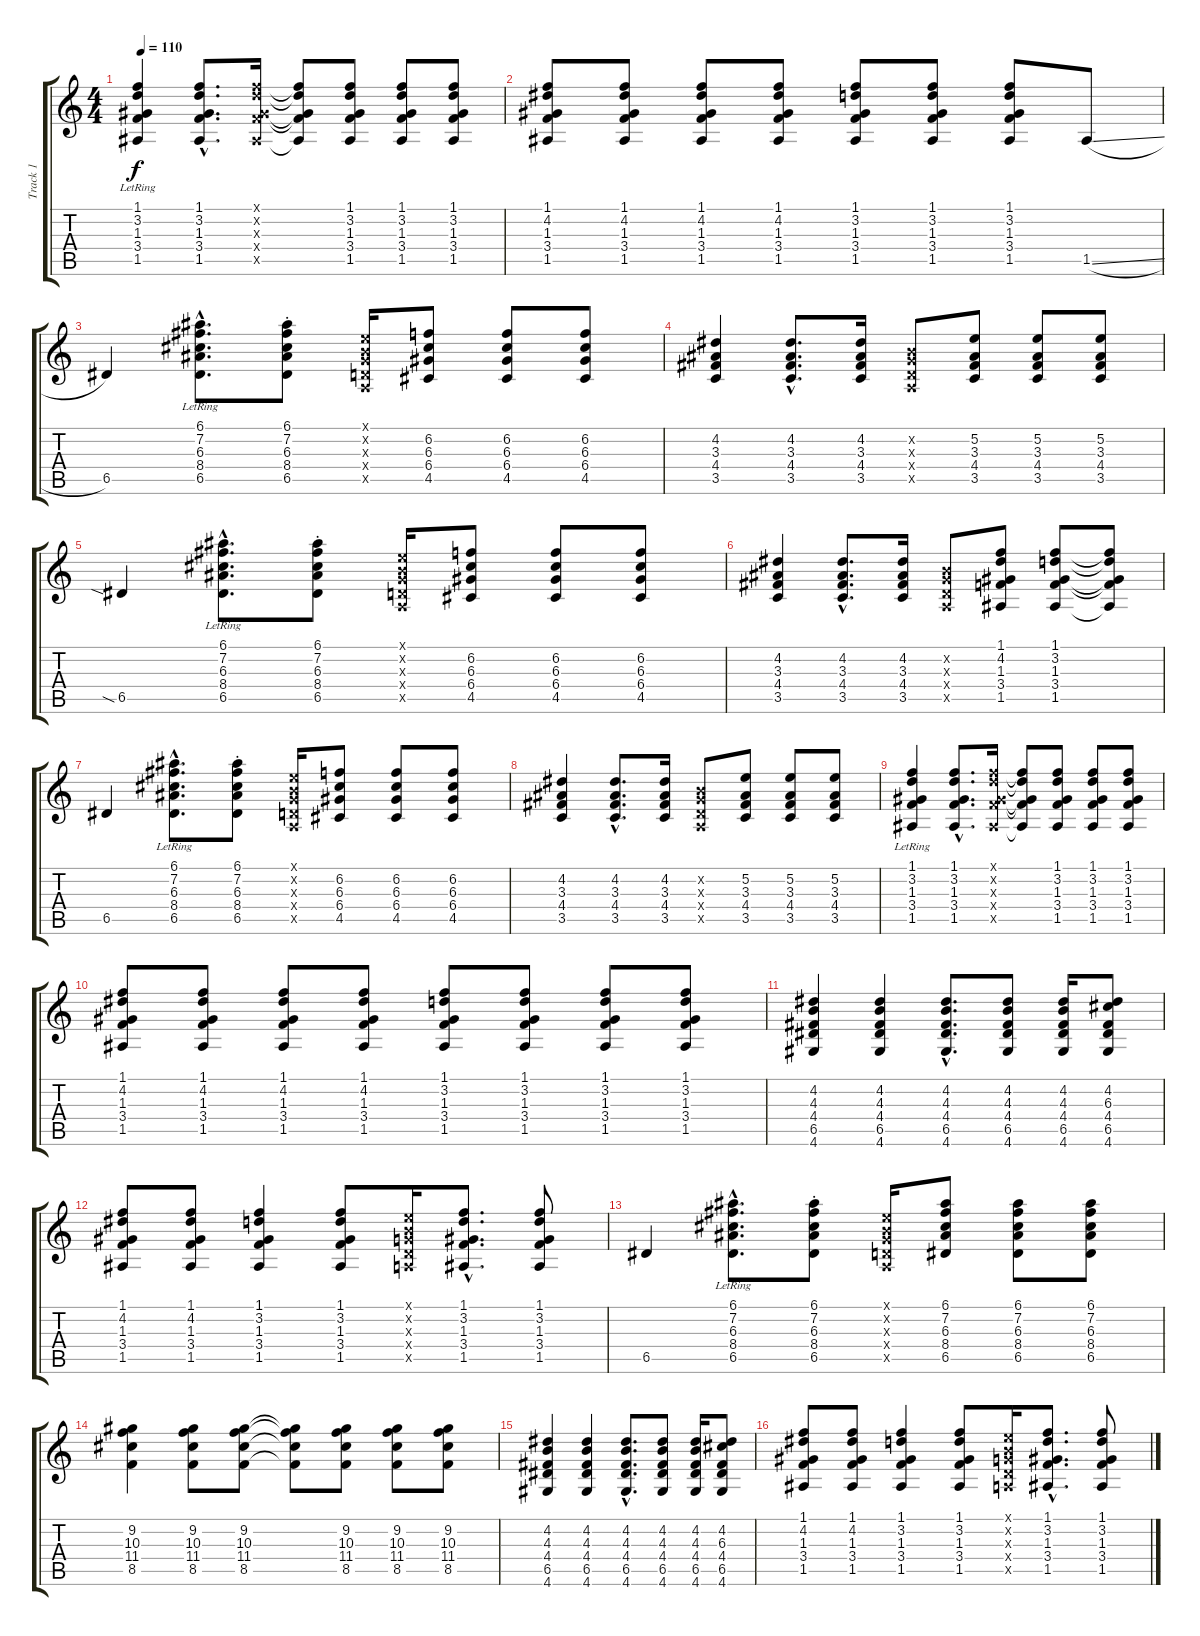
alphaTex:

\track ("Track 1" "Track 1") {instrument acousticguitarsteel}
\staff {score tabs}
\tuning (E4 B3 G3 D3 A2 E2) {hide}
\ts (4 4)
\tempo 110
\clef g2
\ks c
(1.1{lr} 3.2{lr} 1.3{lr} 3.4{lr} 1.5{lr}).4{dy f instrument acousticguitarsteel} (1.1{hac} 3.2{hac} 1.3{hac} 3.4{hac} 1.5{hac}).8{d} (1.1{x} 3.2{x} 1.3{x} 3.4{x} 1.5{x}).16 (1.1{t} 3.2{t} 1.3{t} 3.4{t} 1.5{t}).8 (1.1 3.2 1.3 3.4 1.5).8 (1.1 3.2 1.3 3.4 1.5).8 (1.1 3.2 1.3 3.4 1.5).8 |
(1.1 4.2 1.3 3.4 1.5).8 (1.1 4.2 1.3 3.4 1.5).8 (1.1 4.2 1.3 3.4 1.5).8 (1.1 4.2 1.3 3.4 1.5).8 (1.1 3.2 1.3 3.4 1.5).8 (1.1 3.2 1.3 3.4 1.5).8 (1.1 3.2 1.3 3.4 1.5).8 1.5{sl}.8 |
6.5.4 (6.1{hac lr} 7.2{hac lr} 6.3{hac lr} 8.4{hac lr} 6.5{hac lr}).8{d} (6.1{st} 7.2{st} 6.3{st} 8.4{st} 6.5{st}).8 (0.1{x} 0.2{x} 0.3{x} 0.4{x} 0.5{x}).16 (6.2 6.3 6.4 4.5).8 (6.2 6.3 6.4 4.5).8 (6.2 6.3 6.4 4.5).8 |
(4.2 3.3 4.4 3.5).4 (4.2{hac} 3.3{hac} 4.4{hac} 3.5{hac}).8{d} (4.2 3.3 4.4 3.5).16 (0.2{x} 0.3{x} 0.4{x} 0.5{x}).8 (5.2 3.3 4.4 3.5).8 (5.2 3.3 4.4 3.5).8 (5.2 3.3 4.4 3.5).8 |
6.5{sia}.4 (6.1{hac lr} 7.2{hac lr} 6.3{hac lr} 8.4{hac lr} 6.5{hac lr}).8{d} (6.1{st} 7.2{st} 6.3{st} 8.4{st} 6.5{st}).8 (0.1{x} 0.2{x} 0.3{x} 0.4{x} 0.5{x}).16 (6.2 6.3 6.4 4.5).8 (6.2 6.3 6.4 4.5).8 (6.2 6.3 6.4 4.5).8 |
(4.2 3.3 4.4 3.5).4 (4.2{hac} 3.3{hac} 4.4{hac} 3.5{hac}).8{d} (4.2 3.3 4.4 3.5).16 (0.2{x} 0.3{x} 0.4{x} 0.5{x}).8 (1.1 4.2 1.3 3.4 1.5).8 (1.1 3.2 1.3 3.4 1.5).8 (1.1{t} 3.2{t} 1.3{t} 3.4{t} 1.5{t}).8 |
6.5.4 (6.1{hac lr} 7.2{hac lr} 6.3{hac lr} 8.4{hac lr} 6.5{hac lr}).8{d} (6.1{st} 7.2{st} 6.3{st} 8.4{st} 6.5{st}).8 (0.1{x} 0.2{x} 0.3{x} 0.4{x} 0.5{x}).16 (6.2 6.3 6.4 4.5).8 (6.2 6.3 6.4 4.5).8 (6.2 6.3 6.4 4.5).8 |
(4.2 3.3 4.4 3.5).4 (4.2{hac} 3.3{hac} 4.4{hac} 3.5{hac}).8{d} (4.2 3.3 4.4 3.5).16 (0.2{x} 0.3{x} 0.4{x} 0.5{x}).8 (5.2 3.3 4.4 3.5).8 (5.2 3.3 4.4 3.5).8 (5.2 3.3 4.4 3.5).8 |
(1.1{lr} 3.2{lr} 1.3{lr} 3.4{lr} 1.5{lr}).4 (1.1{hac} 3.2{hac} 1.3{hac} 3.4{hac} 1.5{hac}).8{d} (1.1{x} 3.2{x} 1.3{x} 3.4{x} 1.5{x}).16 (1.1{t} 3.2{t} 1.3{t} 3.4{t} 1.5{t}).8 (1.1 3.2 1.3 3.4 1.5).8 (1.1 3.2 1.3 3.4 1.5).8 (1.1 3.2 1.3 3.4 1.5).8 |
(1.1 4.2 1.3 3.4 1.5).8 (1.1 4.2 1.3 3.4 1.5).8 (1.1 4.2 1.3 3.4 1.5).8 (1.1 4.2 1.3 3.4 1.5).8 (1.1 3.2 1.3 3.4 1.5).8 (1.1 3.2 1.3 3.4 1.5).8 (1.1 3.2 1.3 3.4 1.5).8 (1.1 3.2 1.3 3.4 1.5).8 |
(4.2 4.3 4.4 6.5 4.6).4 (4.2 4.3 4.4 6.5 4.6).4 (4.2{hac} 4.3{hac} 4.4{hac} 6.5{hac} 4.6{hac}).8{d} (4.2 4.3 4.4 6.5 4.6).8 (4.2 4.3 4.4 6.5 4.6).16 (4.2 6.3 4.4 6.5 4.6).8 |
(1.1 4.2 1.3 3.4 1.5).8 (1.1 4.2 1.3 3.4 1.5).8 (1.1 3.2 1.3 3.4 1.5).4 (1.1 3.2 1.3 3.4 1.5).8 (0.1{x} 0.2{x} 0.3{x} 0.4{x} 0.5{x}).16 (1.1{hac} 3.2{hac} 1.3{hac} 3.4{hac} 1.5{hac}).8{d} (1.1 3.2 1.3 3.4 1.5).8 |
6.5.4 (6.1{hac lr} 7.2{hac lr} 6.3{hac lr} 8.4{hac lr} 6.5{hac lr}).8{d} (6.1{st} 7.2{st} 6.3{st} 8.4{st} 6.5{st}).8 (0.1{x} 0.2{x} 0.3{x} 0.4{x} 0.5{x}).16 (6.1 7.2 6.3 8.4 6.5).8 (6.1 7.2 6.3 8.4 6.5).8 (6.1 7.2 6.3 8.4 6.5).8 |
(9.2 10.3 11.4 8.5).4 (9.2 10.3 11.4 8.5).8 (9.2 10.3 11.4 8.5).8 (9.2{t} 10.3{t} 11.4{t} 8.5{t}).8 (9.2 10.3 11.4 8.5).8 (9.2 10.3 11.4 8.5).8 (9.2 10.3 11.4 8.5).8 |
(4.2 4.3 4.4 6.5 4.6).4 (4.2 4.3 4.4 6.5 4.6).4 (4.2{hac} 4.3{hac} 4.4{hac} 6.5{hac} 4.6{hac}).8{d} (4.2 4.3 4.4 6.5 4.6).8 (4.2 4.3 4.4 6.5 4.6).16 (4.2 6.3 4.4 6.5 4.6).8 |
(1.1 4.2 1.3 3.4 1.5).8 (1.1 4.2 1.3 3.4 1.5).8 (1.1 3.2 1.3 3.4 1.5).4 (1.1 3.2 1.3 3.4 1.5).8 (0.1{x} 0.2{x} 0.3{x} 0.4{x} 0.5{x}).16 (1.1{hac} 3.2{hac} 1.3{hac} 3.4{hac} 1.5{hac}).8{d} (1.1 3.2 1.3 3.4 1.5).8
